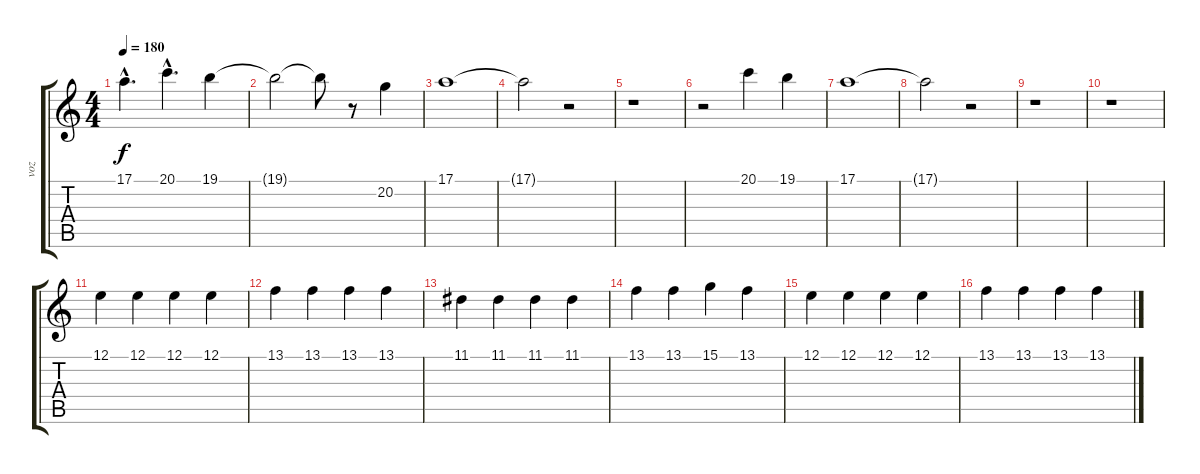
\track ("voz" "voz") {instrument oboe}
\staff {score tabs}
\tuning (E4 B3 G3 D3 A2 E2) {hide}
\ts (4 4)
\tempo 180
\clef g2
\ks c
17.1{hac}.4{d dy f} 20.1{hac}.4{d} 19.1.4 |
19.1{t}.2 19.1{t}.8 r.8 20.2.4 |
17.1.1 |
17.1{t}.2 r.2 |
r.1 |
r.2 20.1.4 19.1.4 |
17.1.1 |
17.1{t}.2 r.2 |
r.1 |
r.1 |
12.1.4 12.1.4 12.1.4 12.1.4 |
13.1.4 13.1.4 13.1.4 13.1.4 |
11.1.4 11.1.4 11.1.4 11.1.4 |
13.1.4 13.1.4 15.1.4 13.1.4 |
12.1.4 12.1.4 12.1.4 12.1.4 |
13.1.4 13.1.4 13.1.4 13.1.4
